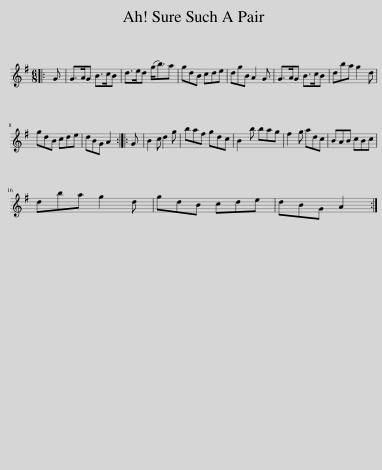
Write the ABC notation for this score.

X:1
L:1/8
M:6/8
I:linebreak $
K:G
V:1 treble
V:1
|: G | G>AG B>cB | d>ed (g<b)a | gdB cde | dgB A2 G | %5
 G>AG B>cB | dba g2 d |$ gdB cde | dBG A2 :: G | %10
 B2 c d2 g | baf gdc | B2 b bag | f2 g adc | BAB cBc |$ %15
 dba g2 d | gdB cde | dBG A2 :| %18
